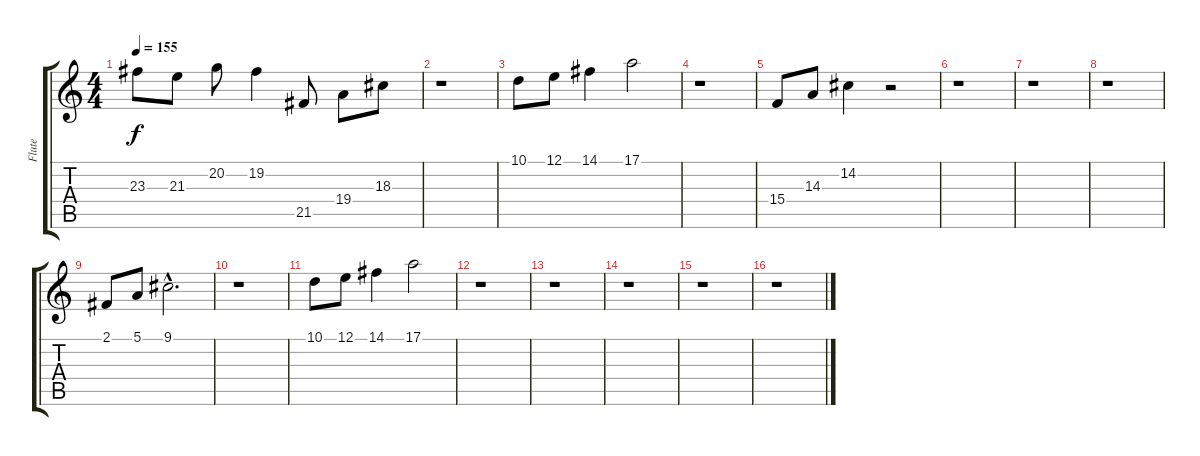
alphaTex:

\track ("Flute" "Flute") {instrument flute}
\staff {score tabs}
\tuning (E4 B3 G3 D3 A2 E2) {hide}
\ts (4 4)
\tempo 155
\clef g2
\ks c
23.3.8{dy f} 21.3.8 20.2.8 19.2.4 21.5.8 19.4.8 18.3.8 |
r.1 |
10.1.8 12.1.8 14.1.4 17.1.2 |
r.1 |
15.4.8 14.3.8 14.2.4 r.2 |
r.1 |
r.1 |
r.1 |
2.1.8 5.1.8 9.1{hac}.2{d} |
r.1 |
10.1.8 12.1.8 14.1.4 17.1.2 |
r.1 |
r.1 |
r.1 |
r.1 |
r.1
